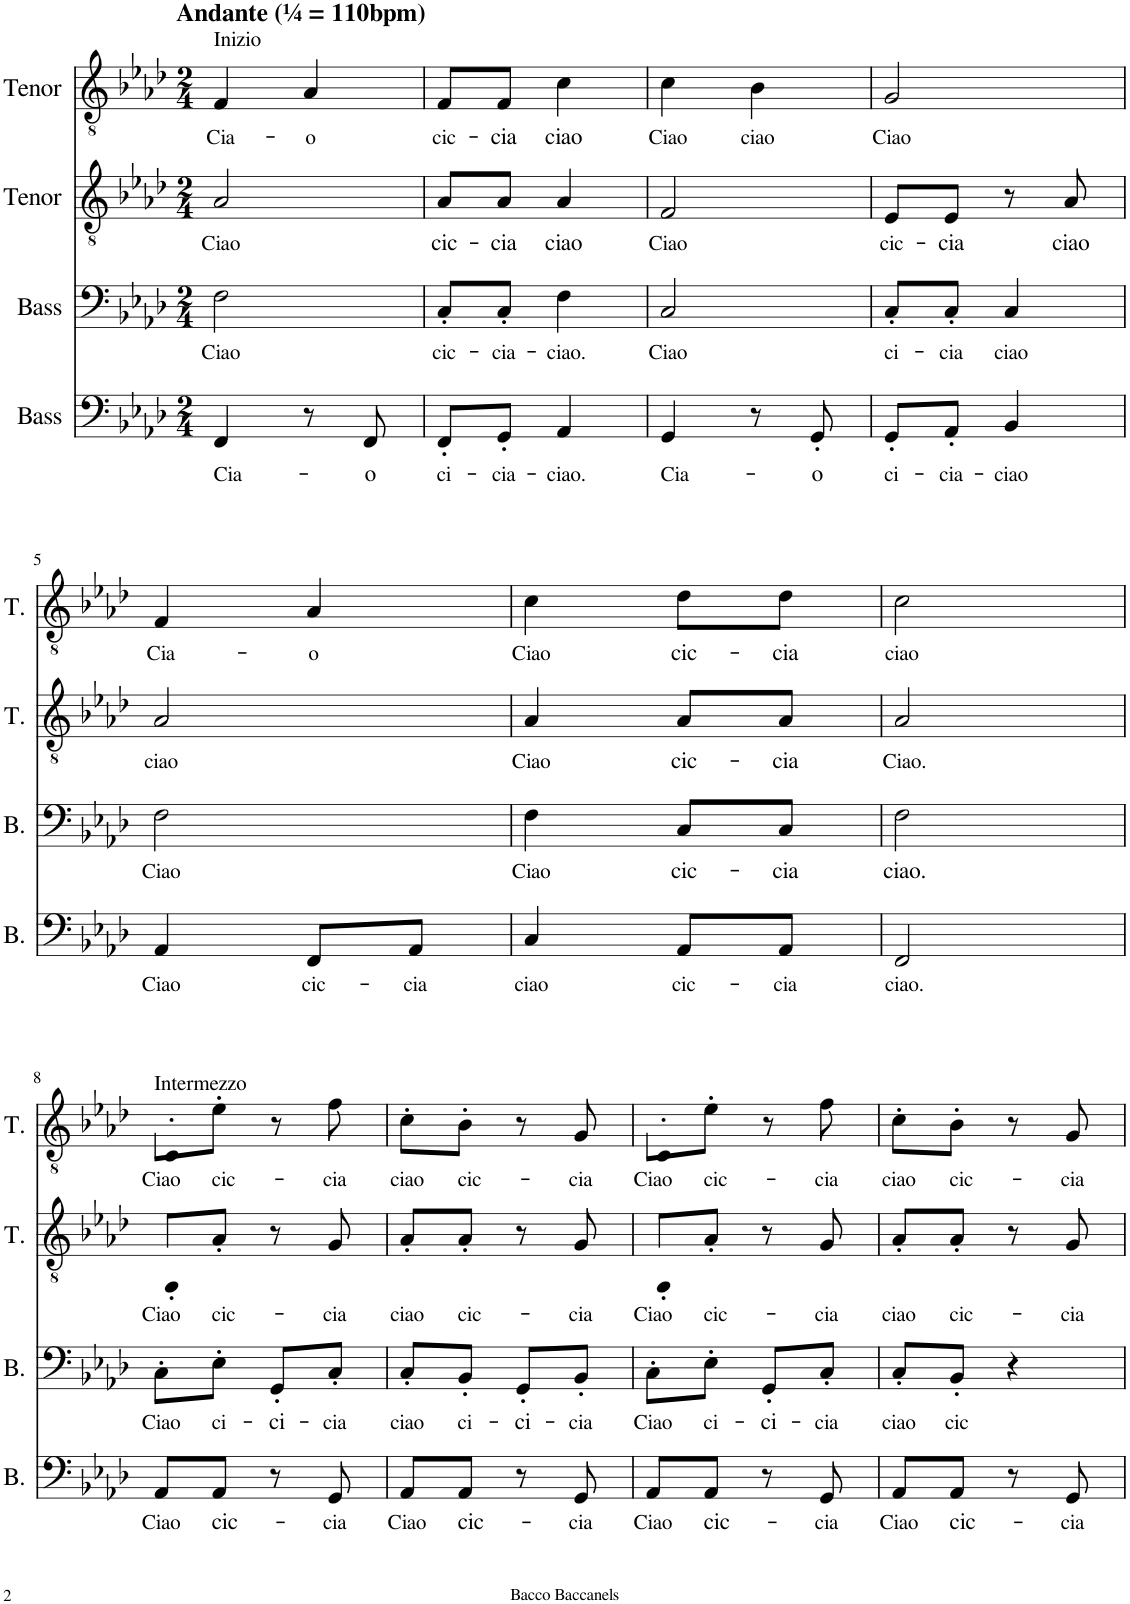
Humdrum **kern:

**kern	**text	**kern	**text	**kern	**text	**kern	**text
*part4	*part4	*part3	*part3	*part2	*part2	*part1	*part1
*staff4	*staff4	*staff3	*staff3	*staff2	*staff2	*staff1	*staff1
*I"Bass	*	*I"Bass	*	*I"Tenor	*	*I"Tenor	*
*I'B.	*	*I'B.	*	*I'T.	*	*I'T.	*
*clefF4	*	*clefF4	*	*clefGv2	*	*clefGv2	*
*k[b-e-a-d-]	*	*k[b-e-a-d-]	*	*k[b-e-a-d-]	*	*k[b-e-a-d-]	*
*M2/4	*	*M2/4	*	*M2/4	*	*M2/4	*
=1	=1	=1	=1	=1	=1	=1	=1
!	!	!	!	!	!	!LO:TX:a:t=Inizio	!
!	!	!	!	!	!	!LO:TX:a:B:t=Andante (¼ = 110bpm)	!
!	!LO:LY:b	!	!LO:LY:b	!	!LO:LY:b	!	!LO:LY:b
4FF/	Cia-	2F\	Ciao	2A-/	Ciao	4F/	Cia-
!	!	!	!	!	!	!	!LO:LY:b
8r	.	.	.	.	.	4A-/	-o
!	!LO:LY:b	!	!	!	!	!	!
8FF/	-o	.	.	.	.	.	.
=2	=2	=2	=2	=2	=2	=2	=2
!	!LO:LY:b	!	!LO:LY:b	!	!LO:LY:b	!	!LO:LY:b
8FF'/L	ci-	8C'/L	cic-	8A-/L	cic-	8F/L	cic-
!	!LO:LY:b	!	!LO:LY:b	!	!LO:LY:b	!	!LO:LY:b
8GG'/J	-cia-	8C'/J	-cia-	8A-/J	-cia	8F/J	-cia
!	!LO:LY:b	!	!LO:LY:b	!	!LO:LY:b	!	!LO:LY:b
4AA-/	-ciao.	4F\	-ciao.	4A-/	ciao	4c\	ciao
=3	=3	=3	=3	=3	=3	=3	=3
!	!LO:LY:b	!	!LO:LY:b	!	!LO:LY:b	!	!LO:LY:b
4GG/	Cia-	2C/	Ciao	2F/	Ciao	4c\	Ciao
!	!	!	!	!	!	!	!LO:LY:b
8r	.	.	.	.	.	4B-\	ciao
!	!LO:LY:b	!	!	!	!	!	!
8GG'/	-o	.	.	.	.	.	.
=4	=4	=4	=4	=4	=4	=4	=4
!	!LO:LY:b	!	!LO:LY:b	!	!LO:LY:b	!	!LO:LY:b
8GG'/L	ci-	8C'/L	ci-	8E-/L	cic-	2G/	Ciao
!	!LO:LY:b	!	!LO:LY:b	!	!LO:LY:b	!	!
8AA-'/J	-cia-	8C'/J	-cia	8E-/J	-cia	.	.
!	!LO:LY:b	!	!LO:LY:b	!	!	!	!
4BB-/	-ciao	4C/	ciao	8r	.	.	.
!	!	!	!	!	!LO:LY:b	!	!
.	.	.	.	8A-/	ciao	.	.
!!LO:LB:g=z
=5	=5	=5	=5	=5	=5	=5	=5
!	!LO:LY:b	!	!LO:LY:b	!	!LO:LY:b	!	!LO:LY:b
4AA-/	Ciao	2F\	Ciao	2A-/	ciao	4F/	-Cia-
!	!LO:LY:b	!	!	!	!	!	!LO:LY:b
8FF/L	cic-	.	.	.	.	4A-/	-o
!	!LO:LY:b	!	!	!	!	!	!
8AA-/J	-cia	.	.	.	.	.	.
=6	=6	=6	=6	=6	=6	=6	=6
!	!LO:LY:b	!	!LO:LY:b	!	!LO:LY:b	!	!LO:LY:b
4C/	ciao	4F\	Ciao	4A-/	Ciao	4c\	Ciao
!	!LO:LY:b	!	!LO:LY:b	!	!LO:LY:b	!	!LO:LY:b
8AA-/L	cic-	8C/L	cic-	8A-/L	cic-	8d-\L	cic-
!	!LO:LY:b	!	!LO:LY:b	!	!LO:LY:b	!	!LO:LY:b
8AA-/J	-cia	8C/J	-cia	8A-/J	-cia	8d-\J	-cia
=7	=7	=7	=7	=7	=7	=7	=7
!	!LO:LY:b	!	!LO:LY:b	!	!LO:LY:b	!	!LO:LY:b
2FF/	ciao.	2F\	ciao.	2A-/	Ciao.	2c\	ciao
!!LO:LB:g=z
=8	=8	=8	=8	=8	=8	=8	=8
!	!	!	!	!	!	!LO:TX:a:t=Intermezzo	!
!	!LO:LY:b	!	!LO:LY:b	!	!LO:LY:b	!	!LO:LY:b
8AA-/L	Ciao	8C'\L	Ciao	8F'/L	Ciao	8A-'\L	Ciao
!	!LO:LY:b	!	!LO:LY:b	!	!LO:LY:b	!	!LO:LY:b
8AA-/J	cic-	8E-'\J	ci-	8A-'/J	cic-	8e-'\J	cic-
!	!	!	!LO:LY:b	!	!	!	!
8r	.	8GG'/L	-ci-	8r	.	8r	.
!	!LO:LY:b	!	!LO:LY:b	!	!LO:LY:b	!	!LO:LY:b
8GG/	-cia	8C'/J	-cia	8G/	-cia	8f\	-cia
=9	=9	=9	=9	=9	=9	=9	=9
!	!LO:LY:b	!	!LO:LY:b	!	!LO:LY:b	!	!LO:LY:b
8AA-/L	Ciao	8C'/L	ciao	8A-'/L	ciao	8c'\L	ciao
!	!LO:LY:b	!	!LO:LY:b	!	!LO:LY:b	!	!LO:LY:b
8AA-/J	cic-	8BB-'/J	ci-	8A-'/J	cic-	8B-'\J	cic-
!	!	!	!LO:LY:b	!	!	!	!
8r	.	8GG'/L	-ci-	8r	.	8r	.
!	!LO:LY:b	!	!LO:LY:b	!	!LO:LY:b	!	!LO:LY:b
8GG/	-cia	8BB-'/J	-cia	8G/	-cia	8G/	-cia
=10	=10	=10	=10	=10	=10	=10	=10
!	!LO:LY:b	!	!LO:LY:b	!	!LO:LY:b	!	!LO:LY:b
8AA-/L	Ciao	8C'\L	Ciao	8F'/L	Ciao	8A-'\L	Ciao
!	!LO:LY:b	!	!LO:LY:b	!	!LO:LY:b	!	!LO:LY:b
8AA-/J	cic-	8E-'\J	ci-	8A-'/J	cic-	8e-'\J	cic-
!	!	!	!LO:LY:b	!	!	!	!
8r	.	8GG'/L	-ci-	8r	.	8r	.
!	!LO:LY:b	!	!LO:LY:b	!	!LO:LY:b	!	!LO:LY:b
8GG/	-cia	8C'/J	-cia	8G/	-cia	8f\	-cia
=11	=11	=11	=11	=11	=11	=11	=11
!	!LO:LY:b	!	!LO:LY:b	!	!LO:LY:b	!	!LO:LY:b
8AA-/L	Ciao	8C'/L	ciao	8A-'/L	ciao	8c'\L	ciao
!	!LO:LY:b	!	!LO:LY:b	!	!LO:LY:b	!	!LO:LY:b
8AA-/J	cic-	8BB-'/J	cic	8A-'/J	cic-	8B-'\J	cic-
8r	.	4r	.	8r	.	8r	.
!	!LO:LY:b	!	!	!	!LO:LY:b	!	!LO:LY:b
8GG/	-cia	.	.	8G/	-cia	8G/	-cia
=	=	=	=	=	=	=	=
*-	*-	*-	*-	*-	*-	*-	*-
